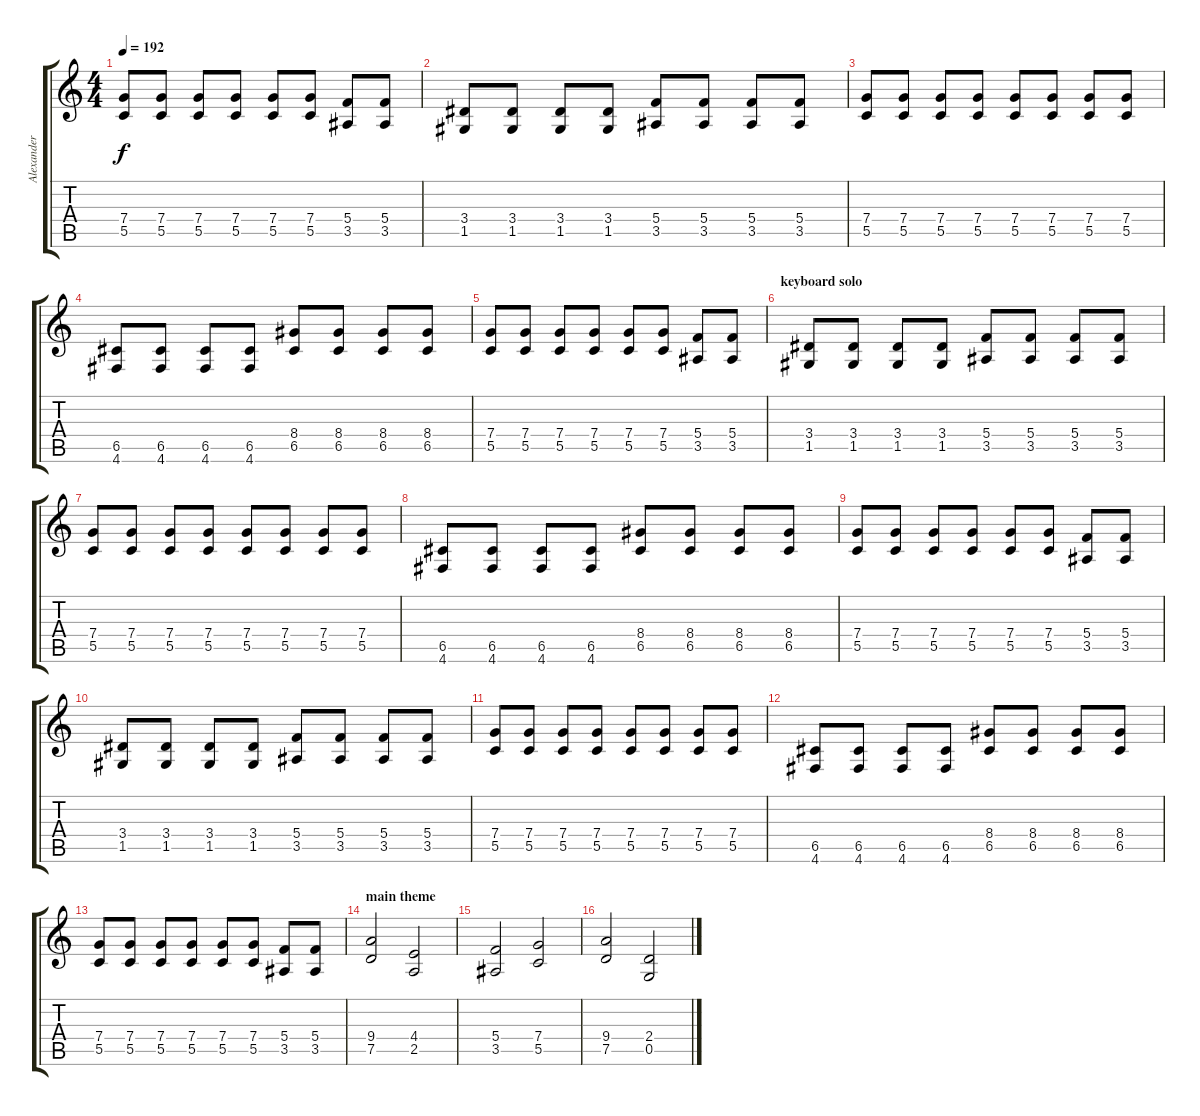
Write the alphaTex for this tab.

\track ("Alexander Kuoppala" "Alexander ") {instrument distortionguitar}
\staff {score tabs}
\tuning (D4 A3 F3 C3 G2 D2) {hide}
\ts (4 4)
\tempo 192
\clef g2
\ks c
(7.4 5.5).8{dy f} (7.4 5.5).8 (7.4 5.5).8 (7.4 5.5).8 (7.4 5.5).8 (7.4 5.5).8 (5.4 3.5).8 (5.4 3.5).8 |
(3.4 1.5).8 (3.4 1.5).8 (3.4 1.5).8 (3.4 1.5).8 (5.4 3.5).8 (5.4 3.5).8 (5.4 3.5).8 (5.4 3.5).8 |
(7.4 5.5).8 (7.4 5.5).8 (7.4 5.5).8 (7.4 5.5).8 (7.4 5.5).8 (7.4 5.5).8 (7.4 5.5).8 (7.4 5.5).8 |
(6.5 4.6).8 (6.5 4.6).8 (6.5 4.6).8 (6.5 4.6).8 (8.4 6.5).8 (8.4 6.5).8 (8.4 6.5).8 (8.4 6.5).8 |
(7.4 5.5).8 (7.4 5.5).8 (7.4 5.5).8 (7.4 5.5).8 (7.4 5.5).8 (7.4 5.5).8 (5.4 3.5).8 (5.4 3.5).8 |
\section ("" "keyboard solo")
(3.4 1.5).8 (3.4 1.5).8 (3.4 1.5).8 (3.4 1.5).8 (5.4 3.5).8 (5.4 3.5).8 (5.4 3.5).8 (5.4 3.5).8 |
(7.4 5.5).8 (7.4 5.5).8 (7.4 5.5).8 (7.4 5.5).8 (7.4 5.5).8 (7.4 5.5).8 (7.4 5.5).8 (7.4 5.5).8 |
(6.5 4.6).8 (6.5 4.6).8 (6.5 4.6).8 (6.5 4.6).8 (8.4 6.5).8 (8.4 6.5).8 (8.4 6.5).8 (8.4 6.5).8 |
(7.4 5.5).8 (7.4 5.5).8 (7.4 5.5).8 (7.4 5.5).8 (7.4 5.5).8 (7.4 5.5).8 (5.4 3.5).8 (5.4 3.5).8 |
(3.4 1.5).8 (3.4 1.5).8 (3.4 1.5).8 (3.4 1.5).8 (5.4 3.5).8 (5.4 3.5).8 (5.4 3.5).8 (5.4 3.5).8 |
(7.4 5.5).8 (7.4 5.5).8 (7.4 5.5).8 (7.4 5.5).8 (7.4 5.5).8 (7.4 5.5).8 (7.4 5.5).8 (7.4 5.5).8 |
(6.5 4.6).8 (6.5 4.6).8 (6.5 4.6).8 (6.5 4.6).8 (8.4 6.5).8 (8.4 6.5).8 (8.4 6.5).8 (8.4 6.5).8 |
(7.4 5.5).8 (7.4 5.5).8 (7.4 5.5).8 (7.4 5.5).8 (7.4 5.5).8 (7.4 5.5).8 (5.4 3.5).8 (5.4 3.5).8 |
\section ("" "main theme")
(9.4 7.5).2 (4.4 2.5).2 |
(5.4 3.5).2 (7.4 5.5).2 |
(9.4 7.5).2 (2.4 0.5).2
